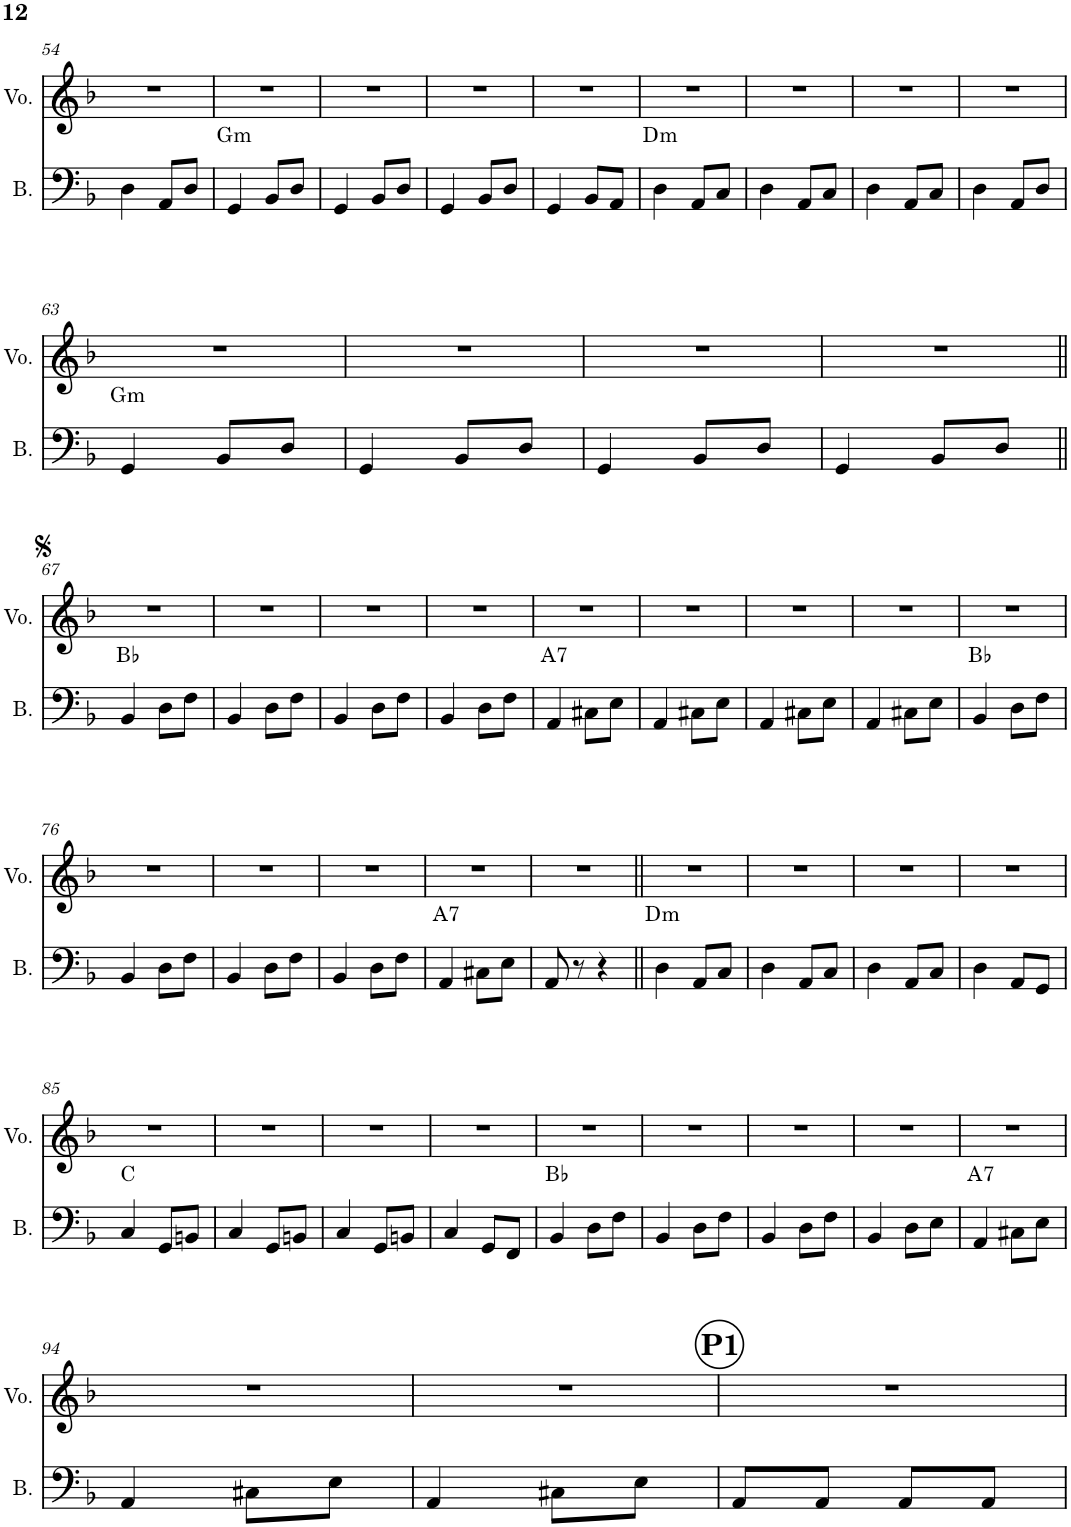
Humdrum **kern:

**kern	**harte	**kern
*part2	*part2	*part1
*staff2	*	*staff1
*I"Electric Bass	*	*I"Voice
*I'B.	*	*I'Vo.
!!LO:PB:g=z
*clefF4	*	*clefG2
*Trd7c12	*	*
*k[b-]	*	*k[b-]
*M2/4	*	*M2/4
=54	=54	=54
4D\	.	2r
8AA/L	.	.
8D/J	.	.
=55	=55	=55
!	!LO:H:kt=m	!
4GG/	G:min	2r
8BB-/L	.	.
8D/J	.	.
=56	=56	=56
4GG/	.	2r
8BB-/L	.	.
8D/J	.	.
=57	=57	=57
4GG/	.	2r
8BB-/L	.	.
8D/J	.	.
=58	=58	=58
4GG/	.	2r
8BB-/L	.	.
8AA/J	.	.
=59	=59	=59
!	!LO:H:kt=m	!
4D\	D:min	2r
8AA/L	.	.
8C/J	.	.
=60	=60	=60
4D\	.	2r
8AA/L	.	.
8C/J	.	.
=61	=61	=61
4D\	.	2r
8AA/L	.	.
8C/J	.	.
=62	=62	=62
4D\	.	2r
8AA/L	.	.
8D/J	.	.
!!LO:LB:g=z
=63	=63	=63
!	!LO:H:kt=m	!
4GG/	G:min	2r
8BB-/L	.	.
8D/J	.	.
=64	=64	=64
4GG/	.	2r
8BB-/L	.	.
8D/J	.	.
=65	=65	=65
4GG/	.	2r
8BB-/L	.	.
8D/J	.	.
=66	=66	=66
4GG/	.	2r
8BB-/L	.	.
8D/J	.	.
!!LO:LB:g=z
=67||	=67||	=67||
4BB-/	Bb:maj	2r
8D\L	.	.
8F\J	.	.
=68	=68	=68
4BB-/	.	2r
8D\L	.	.
8F\J	.	.
=69	=69	=69
4BB-/	.	2r
8D\L	.	.
8F\J	.	.
=70	=70	=70
4BB-/	.	2r
8D\L	.	.
8F\J	.	.
=71	=71	=71
!	!LO:H:kt=7	!
4AA/	A:7	2r
8C#X\L	.	.
8E\J	.	.
=72	=72	=72
4AA/	.	2r
8C#X\L	.	.
8E\J	.	.
=73	=73	=73
4AA/	.	2r
8C#X\L	.	.
8E\J	.	.
=74	=74	=74
4AA/	.	2r
8C#X\L	.	.
8E\J	.	.
=75	=75	=75
4BB-/	Bb:maj	2r
8D\L	.	.
8F\J	.	.
!!LO:LB:g=z
=76	=76	=76
4BB-/	.	2r
8D\L	.	.
8F\J	.	.
=77	=77	=77
4BB-/	.	2r
8D\L	.	.
8F\J	.	.
=78	=78	=78
4BB-/	.	2r
8D\L	.	.
8F\J	.	.
=79	=79	=79
!	!LO:H:kt=7	!
4AA/	A:7	2r
8C#X\L	.	.
8E\J	.	.
=80	=80	=80
8AA/	.	2r
8r	.	.
4r	.	.
=81||	=81||	=81||
!	!LO:H:kt=m	!
4D\	D:min	2r
8AA/L	.	.
8C/J	.	.
=82	=82	=82
4D\	.	2r
8AA/L	.	.
8C/J	.	.
=83	=83	=83
4D\	.	2r
8AA/L	.	.
8C/J	.	.
=84	=84	=84
4D\	.	2r
8AA/L	.	.
8GG/J	.	.
!!LO:LB:g=z
=85	=85	=85
4C/	C:maj	2r
8GG/L	.	.
8BBn/J	.	.
=86	=86	=86
4C/	.	2r
8GG/L	.	.
8BBn/J	.	.
=87	=87	=87
4C/	.	2r
8GG/L	.	.
8BBn/J	.	.
=88	=88	=88
4C/	.	2r
8GG/L	.	.
8FF/J	.	.
=89	=89	=89
4BB-/	Bb:maj	2r
8D\L	.	.
8F\J	.	.
=90	=90	=90
4BB-/	.	2r
8D\L	.	.
8F\J	.	.
=91	=91	=91
4BB-/	.	2r
8D\L	.	.
8F\J	.	.
=92	=92	=92
4BB-/	.	2r
8D\L	.	.
8E\J	.	.
=93	=93	=93
!	!LO:H:kt=7	!
4AA/	A:7	2r
8C#X\L	.	.
8E\J	.	.
!!LO:LB:g=z
=94	=94	=94
4AA/	.	2r
8C#X\L	.	.
8E\J	.	.
=95	=95	=95
4AA/	.	2r
8C#X\L	.	.
8E\J	.	.
!!LO:REH:place=s1:a:B:cj:enc=circle:fs=14:t=P1
=96	=96	=96
8AA/L	.	2r
8AA/J	.	.
8AA/L	.	.
8AA/J	.	.
=	=	=
*-	*-	*-
